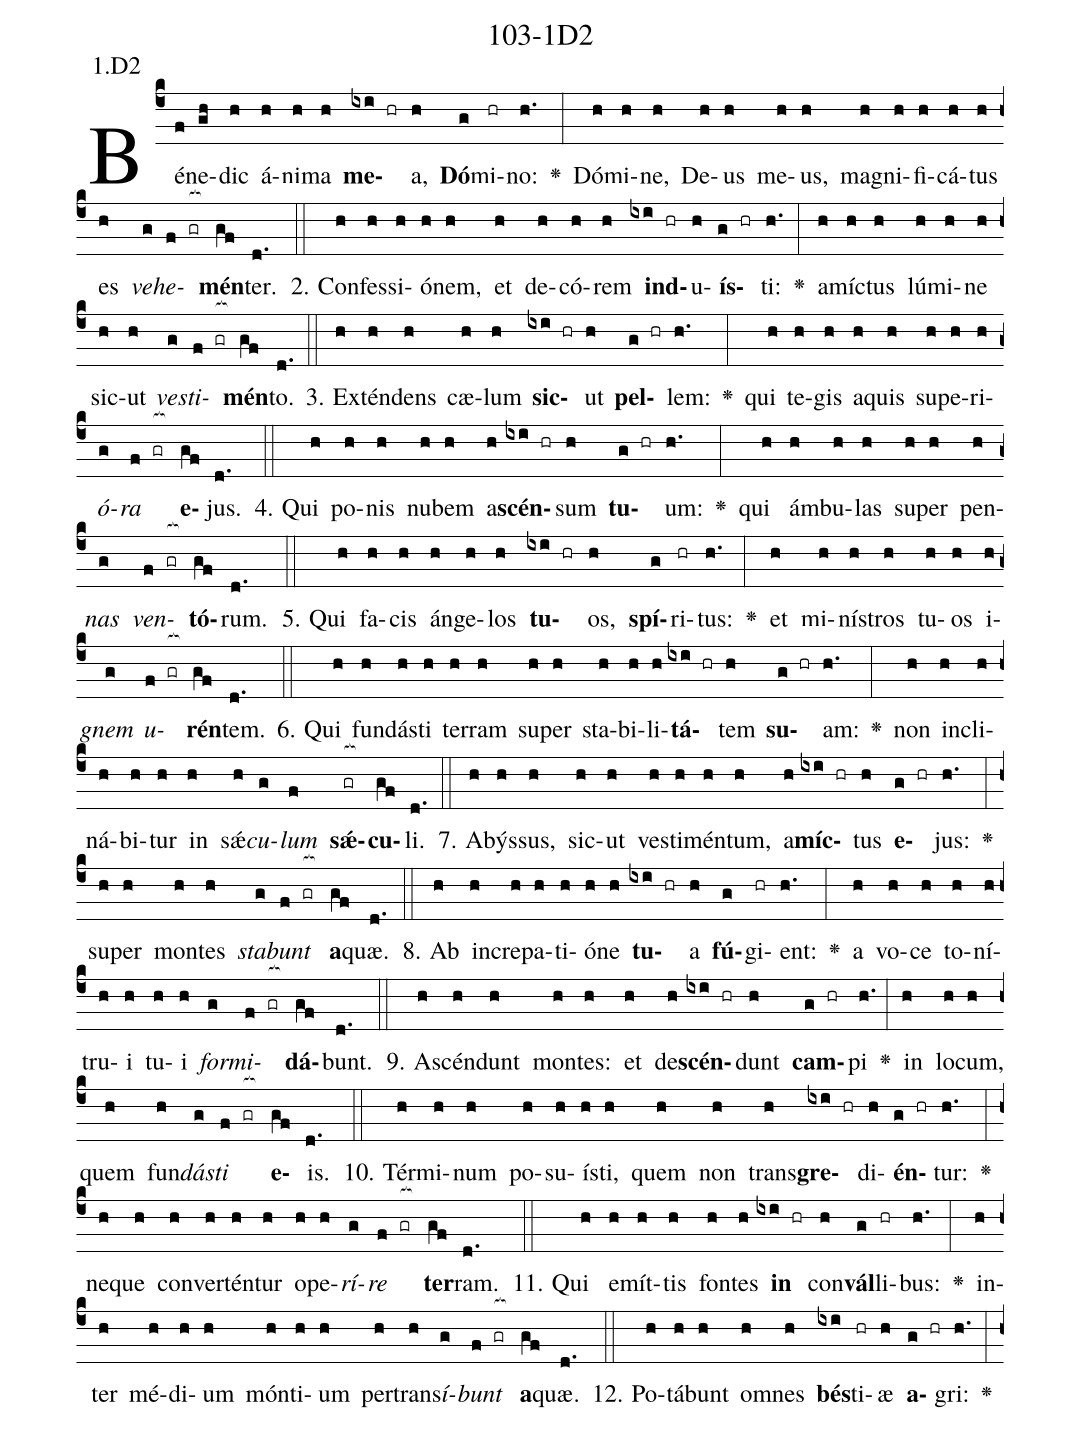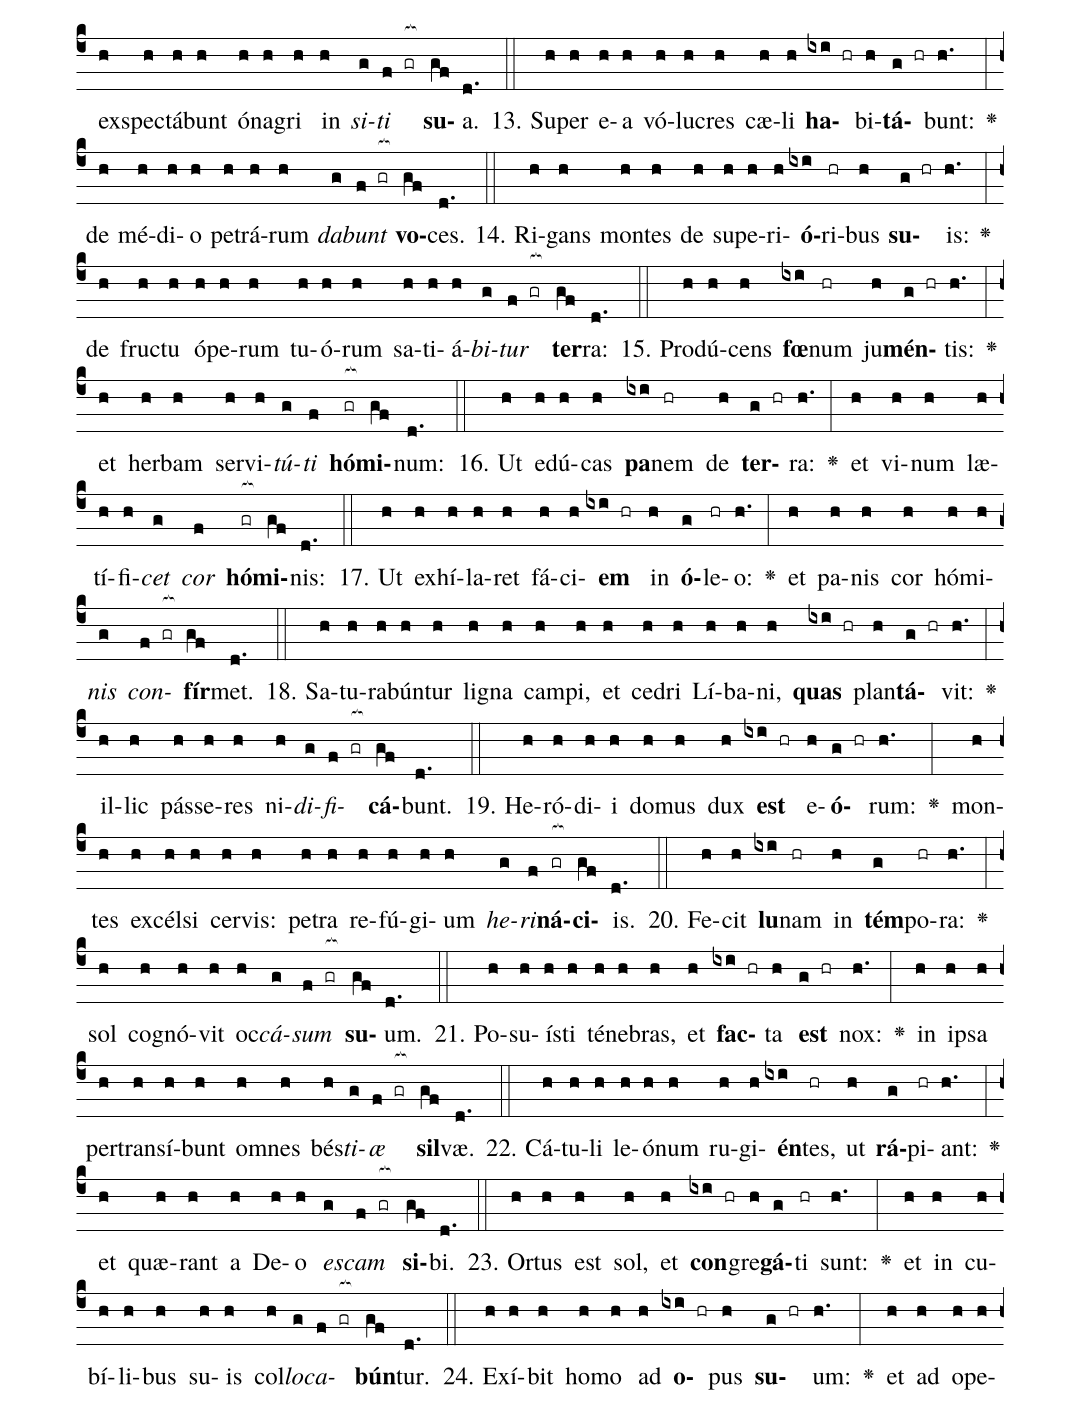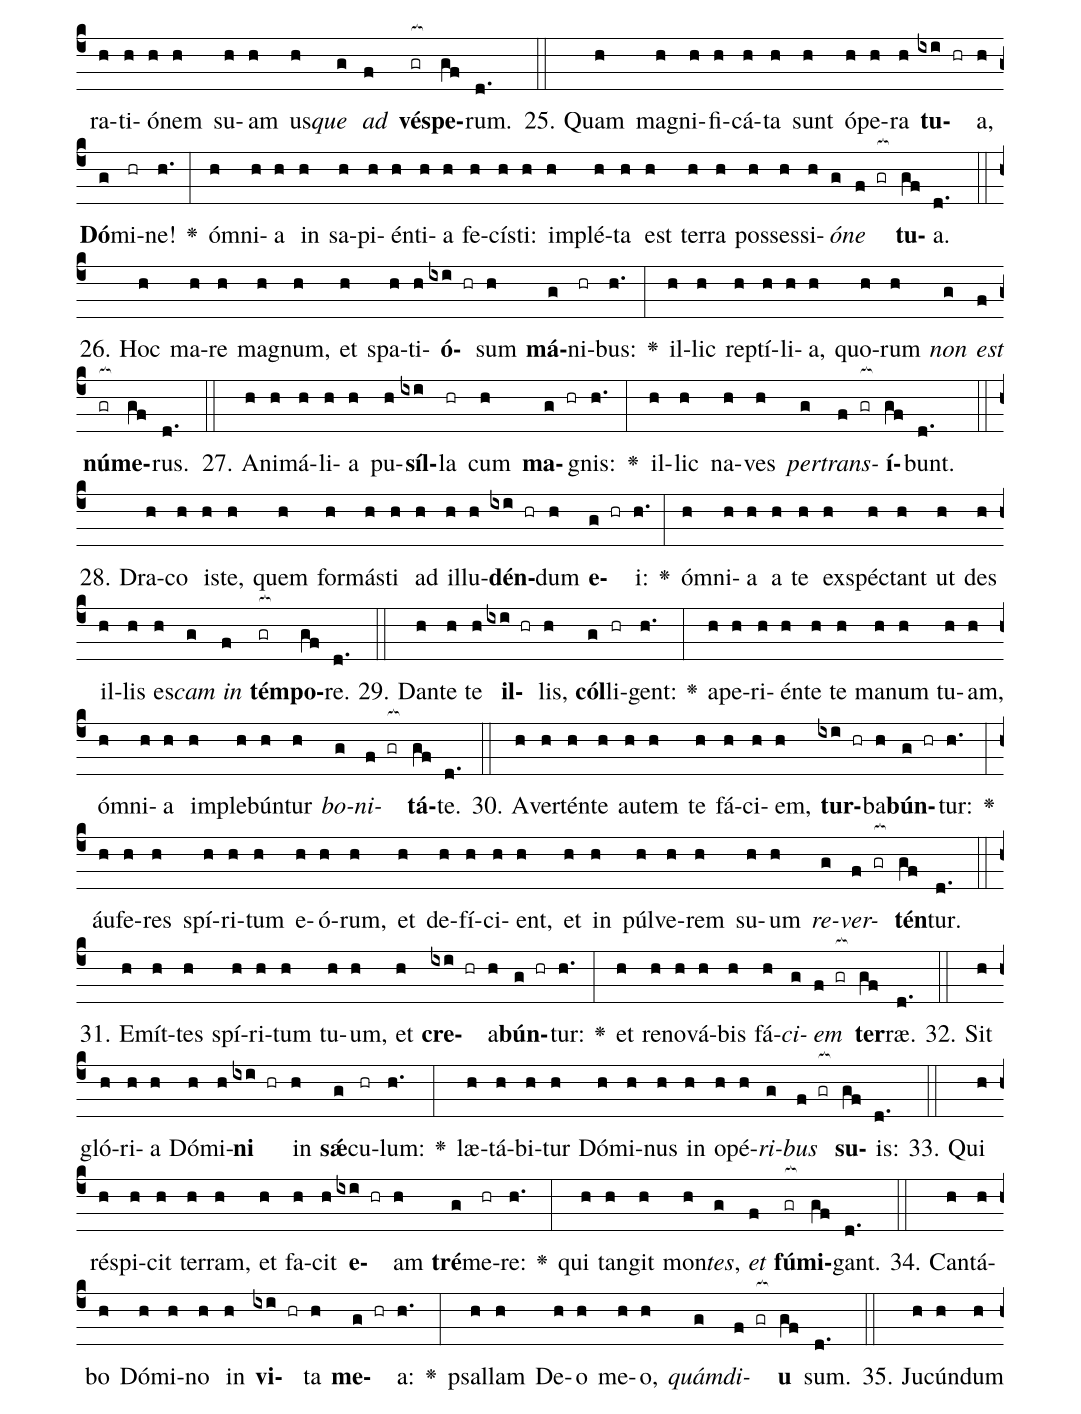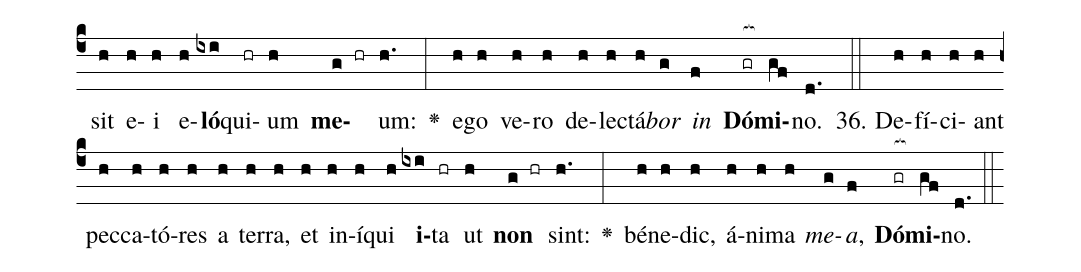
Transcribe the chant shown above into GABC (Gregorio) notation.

name: 103-1D2;
annotation: 1.D2;
%%
(c4)Bé(f)ne(gh)dic(h) á(h)ni(h)ma(h) <b>me</b>(ixi hr)a,(h) <b>Dó</b>(g)mi(hr)no:(h.) <v>\greheightstar</v>(:) Dó(h)mi(h)ne,(h) De(h)us(h) me(h)us,(h) ma(h)gni(h)fi(h)cá(h)tus(h) es(h) <i>ve</i>(g)<i>he</i>(f gr[ocb:1{])<b>mén</b>(gf[ocb:0}])ter.(d.) (::)
2. Con(h)fes(h)si(h)ó(h)nem,(h) et(h) de(h)có(h)rem(h) <b>ind</b>(ixi hr)u(h)<b>ís</b>(g hr)ti:(h.) <v>\greheightstar</v>(:) a(h)míc(h)tus(h) lú(h)mi(h)ne(h) sic(h)ut(h) <i>ves</i>(g)<i>ti</i>(f gr[ocb:1{])<b>mén</b>(gf[ocb:0}])to.(d.) (::)
3. Ex(h)tén(h)dens(h) cæ(h)lum(h) <b>sic</b>(ixi hr)ut(h) <b>pel</b>(g hr)lem:(h.) <v>\greheightstar</v>(:) qui(h) te(h)gis(h) a(h)quis(h) su(h)pe(h)ri(h)<i>ó</i>(g)<i>ra</i>(f gr[ocb:1{]) <b>e</b>(gf[ocb:0}])jus.(d.) (::)
4. Qui(h) po(h)nis(h) nu(h)bem(h) a(h)<b>scén</b>(ixi hr)sum(h) <b>tu</b>(g hr)um:(h.) <v>\greheightstar</v>(:) qui(h) ám(h)bu(h)las(h) su(h)per(h) pen(h)<i>nas</i>(g) <i>ven</i>(f gr[ocb:1{])<b>tó</b>(gf[ocb:0}])rum.(d.) (::)
5. Qui(h) fa(h)cis(h) án(h)ge(h)los(h) <b>tu</b>(ixi hr)os,(h) <b>spí</b>(g)ri(hr)tus:(h.) <v>\greheightstar</v>(:) et(h) mi(h)nís(h)tros(h) tu(h)os(h) i(h)<i>gnem</i>(g) <i>u</i>(f gr[ocb:1{])<b>rén</b>(gf[ocb:0}])tem.(d.) (::)
6. Qui(h) fun(h)dás(h)ti(h) ter(h)ram(h) su(h)per(h) sta(h)bi(h)li(h)<b>tá</b>(ixi hr)tem(h) <b>su</b>(g hr)am:(h.) <v>\greheightstar</v>(:) non(h) in(h)cli(h)ná(h)bi(h)tur(h) in(h) sǽ(h)<i>cu</i>(g)<i>lum</i>(f) <b>sǽ</b>(gr[ocb:1{])<b>cu</b>(gf[ocb:0}])li.(d.) (::)
7. A(h)býs(h)sus,(h) sic(h)ut(h) ves(h)ti(h)mén(h)tum,(h) a(h)<b>míc</b>(ixi hr)tus(h) <b>e</b>(g hr)jus:(h.) <v>\greheightstar</v>(:) su(h)per(h) mon(h)tes(h) <i>sta</i>(g)<i>bunt</i>(f gr[ocb:1{]) <b>a</b>(gf[ocb:0}])quæ.(d.) (::)
8. Ab(h) in(h)cre(h)pa(h)ti(h)ó(h)ne(h) <b>tu</b>(ixi hr)a(h) <b>fú</b>(g)gi(hr)ent:(h.) <v>\greheightstar</v>(:) a(h) vo(h)ce(h) to(h)ní(h)tru(h)i(h) tu(h)i(h) <i>for</i>(g)<i>mi</i>(f gr[ocb:1{])<b>dá</b>(gf[ocb:0}])bunt.(d.) (::)
9. A(h)scén(h)dunt(h) mon(h)tes:(h) et(h) de(h)<b>scén</b>(ixi hr)dunt(h) <b>cam</b>(g hr)pi(h.) <v>\greheightstar</v>(:) in(h) lo(h)cum,(h) quem(h) fun(h)<i>dás</i>(g)<i>ti</i>(f gr[ocb:1{]) <b>e</b>(gf[ocb:0}])is.(d.) (::)
10. Tér(h)mi(h)num(h) po(h)su(h)ís(h)ti,(h) quem(h) non(h) trans(h)<b>gre</b>(ixi hr)di(h)<b>én</b>(g hr)tur:(h.) <v>\greheightstar</v>(:) ne(h)que(h) con(h)ver(h)tén(h)tur(h) o(h)pe(h)<i>rí</i>(g)<i>re</i>(f gr[ocb:1{]) <b>ter</b>(gf[ocb:0}])ram.(d.) (::)
11. Qui(h) e(h)mít(h)tis(h) fon(h)tes(h) <b>in</b>(ixi hr) con(h)<b>vál</b>(g)li(hr)bus:(h.) <v>\greheightstar</v>(:) in(h)ter(h) mé(h)di(h)um(h) món(h)ti(h)um(h) per(h)trans(h)<i>í</i>(g)<i>bunt</i>(f gr[ocb:1{]) <b>a</b>(gf[ocb:0}])quæ.(d.) (::)
12. Po(h)tá(h)bunt(h) om(h)nes(h) <b>bés</b>(ixi)ti(hr)æ(h) <b>a</b>(g hr)gri:(h.) <v>\greheightstar</v>(:) ex(h)spec(h)tá(h)bunt(h) ó(h)na(h)gri(h) in(h) <i>si</i>(g)<i>ti</i>(f gr[ocb:1{]) <b>su</b>(gf[ocb:0}])a.(d.) (::)
13. Su(h)per(h) e(h)a(h) vó(h)lu(h)cres(h) cæ(h)li(h) <b>ha</b>(ixi hr)bi(h)<b>tá</b>(g hr)bunt:(h.) <v>\greheightstar</v>(:) de(h) mé(h)di(h)o(h) pe(h)trá(h)rum(h) <i>da</i>(g)<i>bunt</i>(f gr[ocb:1{]) <b>vo</b>(gf[ocb:0}])ces.(d.) (::)
14. Ri(h)gans(h) mon(h)tes(h) de(h) su(h)pe(h)ri(h)<b>ó</b>(ixi)ri(hr)bus(h) <b>su</b>(g hr)is:(h.) <v>\greheightstar</v>(:) de(h) fruc(h)tu(h) ó(h)pe(h)rum(h) tu(h)ó(h)rum(h) sa(h)ti(h)á(h)<i>bi</i>(g)<i>tur</i>(f gr[ocb:1{]) <b>ter</b>(gf[ocb:0}])ra:(d.) (::)
15. Pro(h)dú(h)cens(h) <b>fœ</b>(ixi)num(hr) ju(h)<b>mén</b>(g hr)tis:(h.) <v>\greheightstar</v>(:) et(h) her(h)bam(h) ser(h)vi(h)<i>tú</i>(g)<i>ti</i>(f) <b>hó</b>(gr[ocb:1{])<b>mi</b>(gf[ocb:0}])num:(d.) (::)
16. Ut(h) e(h)dú(h)cas(h) <b>pa</b>(ixi)nem(hr) de(h) <b>ter</b>(g hr)ra:(h.) <v>\greheightstar</v>(:) et(h) vi(h)num(h) læ(h)tí(h)fi(h)<i>cet</i>(g) <i>cor</i>(f) <b>hó</b>(gr[ocb:1{])<b>mi</b>(gf[ocb:0}])nis:(d.) (::)
17. Ut(h) ex(h)hí(h)la(h)ret(h) fá(h)ci(h)<b>em</b>(ixi hr) in(h) <b>ó</b>(g)le(hr)o:(h.) <v>\greheightstar</v>(:) et(h) pa(h)nis(h) cor(h) hó(h)mi(h)<i>nis</i>(g) <i>con</i>(f gr[ocb:1{])<b>fír</b>(gf[ocb:0}])met.(d.) (::)
18. Sa(h)tu(h)ra(h)bún(h)tur(h) li(h)gna(h) cam(h)pi,(h) et(h) ce(h)dri(h) Lí(h)ba(h)ni,(h) <b>quas</b>(ixi hr) plan(h)<b>tá</b>(g hr)vit:(h.) <v>\greheightstar</v>(:) il(h)lic(h) pás(h)se(h)res(h) ni(h)<i>di</i>(g)<i>fi</i>(f gr[ocb:1{])<b>cá</b>(gf[ocb:0}])bunt.(d.) (::)
19. He(h)ró(h)di(h)i(h) do(h)mus(h) dux(h) <b>est</b>(ixi hr) e(h)<b>ó</b>(g hr)rum:(h.) <v>\greheightstar</v>(:) mon(h)tes(h) ex(h)cél(h)si(h) cer(h)vis:(h) pe(h)tra(h) re(h)fú(h)gi(h)um(h) <i>he</i>(g)<i>ri</i>(f)<b>ná</b>(gr[ocb:1{])<b>ci</b>(gf[ocb:0}])is.(d.) (::)
20. Fe(h)cit(h) <b>lu</b>(ixi)nam(hr) in(h) <b>tém</b>(g)po(hr)ra:(h.) <v>\greheightstar</v>(:) sol(h) co(h)gnó(h)vit(h) oc(h)<i>cá</i>(g)<i>sum</i>(f gr[ocb:1{]) <b>su</b>(gf[ocb:0}])um.(d.) (::)
21. Po(h)su(h)ís(h)ti(h) té(h)ne(h)bras,(h) et(h) <b>fac</b>(ixi hr)ta(h) <b>est</b>(g hr) nox:(h.) <v>\greheightstar</v>(:) in(h) ip(h)sa(h) per(h)trans(h)í(h)bunt(h) om(h)nes(h) bés(h)<i>ti</i>(g)<i>æ</i>(f gr[ocb:1{]) <b>sil</b>(gf[ocb:0}])væ.(d.) (::)
22. Cá(h)tu(h)li(h) le(h)ó(h)num(h) ru(h)gi(h)<b>én</b>(ixi)tes,(hr) ut(h) <b>rá</b>(g)pi(hr)ant:(h.) <v>\greheightstar</v>(:) et(h) quæ(h)rant(h) a(h) De(h)o(h) <i>es</i>(g)<i>cam</i>(f gr[ocb:1{]) <b>si</b>(gf[ocb:0}])bi.(d.) (::)
23. Or(h)tus(h) est(h) sol,(h) et(h) <b>con</b>(ixi hr)gre(h)<b>gá</b>(g)ti(hr) sunt:(h.) <v>\greheightstar</v>(:) et(h) in(h) cu(h)bí(h)li(h)bus(h) su(h)is(h) col(h)<i>lo</i>(g)<i>ca</i>(f gr[ocb:1{])<b>bún</b>(gf[ocb:0}])tur.(d.) (::)
24. Ex(h)í(h)bit(h) ho(h)mo(h) ad(h) <b>o</b>(ixi hr)pus(h) <b>su</b>(g hr)um:(h.) <v>\greheightstar</v>(:) et(h) ad(h) o(h)pe(h)ra(h)ti(h)ó(h)nem(h) su(h)am(h) us(h)<i>que</i>(g) <i>ad</i>(f) <b>vés</b>(gr[ocb:1{])<b>pe</b>(gf[ocb:0}])rum.(d.) (::)
25. Quam(h) ma(h)gni(h)fi(h)cá(h)ta(h) sunt(h) ó(h)pe(h)ra(h) <b>tu</b>(ixi hr)a,(h) <b>Dó</b>(g)mi(hr)ne!(h.) <v>\greheightstar</v>(:) óm(h)ni(h)a(h) in(h) sa(h)pi(h)én(h)ti(h)a(h) fe(h)cís(h)ti:(h) im(h)plé(h)ta(h) est(h) ter(h)ra(h) pos(h)ses(h)si(h)<i>ó</i>(g)<i>ne</i>(f gr[ocb:1{]) <b>tu</b>(gf[ocb:0}])a.(d.) (::)
26. Hoc(h) ma(h)re(h) ma(h)gnum,(h) et(h) spa(h)ti(h)<b>ó</b>(ixi hr)sum(h) <b>má</b>(g)ni(hr)bus:(h.) <v>\greheightstar</v>(:) il(h)lic(h) rep(h)tí(h)li(h)a,(h) quo(h)rum(h) <i>non</i>(g) <i>est</i>(f) <b>nú</b>(gr[ocb:1{])<b>me</b>(gf[ocb:0}])rus.(d.) (::)
27. A(h)ni(h)má(h)li(h)a(h) pu(h)<b>síl</b>(ixi)la(hr) cum(h) <b>ma</b>(g hr)gnis:(h.) <v>\greheightstar</v>(:) il(h)lic(h) na(h)ves(h) <i>per</i>(g)<i>trans</i>(f gr[ocb:1{])<b>í</b>(gf[ocb:0}])bunt.(d.) (::)
28. Dra(h)co(h) is(h)te,(h) quem(h) for(h)más(h)ti(h) ad(h) il(h)lu(h)<b>dén</b>(ixi hr)dum(h) <b>e</b>(g hr)i:(h.) <v>\greheightstar</v>(:) óm(h)ni(h)a(h) a(h) te(h) ex(h)spéc(h)tant(h) ut(h) des(h) il(h)lis(h) es(h)<i>cam</i>(g) <i>in</i>(f) <b>tém</b>(gr[ocb:1{])<b>po</b>(gf[ocb:0}])re.(d.) (::)
29. Dan(h)te(h) te(h) <b>il</b>(ixi hr)lis,(h) <b>cól</b>(g)li(hr)gent:(h.) <v>\greheightstar</v>(:) a(h)pe(h)ri(h)én(h)te(h) te(h) ma(h)num(h) tu(h)am,(h) óm(h)ni(h)a(h) im(h)ple(h)bún(h)tur(h) <i>bo</i>(g)<i>ni</i>(f gr[ocb:1{])<b>tá</b>(gf[ocb:0}])te.(d.) (::)
30. A(h)ver(h)tén(h)te(h) au(h)tem(h) te(h) fá(h)ci(h)em,(h) <b>tur</b>(ixi hr)ba(h)<b>bún</b>(g hr)tur:(h.) <v>\greheightstar</v>(:) áu(h)fe(h)res(h) spí(h)ri(h)tum(h) e(h)ó(h)rum,(h) et(h) de(h)fí(h)ci(h)ent,(h) et(h) in(h) púl(h)ve(h)rem(h) su(h)um(h) <i>re</i>(g)<i>ver</i>(f gr[ocb:1{])<b>tén</b>(gf[ocb:0}])tur.(d.) (::)
31. E(h)mít(h)tes(h) spí(h)ri(h)tum(h) tu(h)um,(h) et(h) <b>cre</b>(ixi hr)a(h)<b>bún</b>(g hr)tur:(h.) <v>\greheightstar</v>(:) et(h) re(h)no(h)vá(h)bis(h) fá(h)<i>ci</i>(g)<i>em</i>(f gr[ocb:1{]) <b>ter</b>(gf[ocb:0}])ræ.(d.) (::)
32. Sit(h) gló(h)ri(h)a(h) Dó(h)mi(h)<b>ni</b>(ixi hr) in(h) <b>sǽ</b>(g)cu(hr)lum:(h.) <v>\greheightstar</v>(:) læ(h)tá(h)bi(h)tur(h) Dó(h)mi(h)nus(h) in(h) o(h)pé(h)<i>ri</i>(g)<i>bus</i>(f gr[ocb:1{]) <b>su</b>(gf[ocb:0}])is:(d.) (::)
33. Qui(h) ré(h)spi(h)cit(h) ter(h)ram,(h) et(h) fa(h)cit(h) <b>e</b>(ixi hr)am(h) <b>tré</b>(g)me(hr)re:(h.) <v>\greheightstar</v>(:) qui(h) tan(h)git(h) mon(h)<i>tes</i>,(g) <i>et</i>(f) <b>fú</b>(gr[ocb:1{])<b>mi</b>(gf[ocb:0}])gant.(d.) (::)
34. Can(h)tá(h)bo(h) Dó(h)mi(h)no(h) in(h) <b>vi</b>(ixi hr)ta(h) <b>me</b>(g hr)a:(h.) <v>\greheightstar</v>(:) psal(h)lam(h) De(h)o(h) me(h)o,(h) <i>quám</i>(g)<i>di</i>(f gr[ocb:1{])<b>u</b>(gf[ocb:0}]) sum.(d.) (::)
35. Ju(h)cún(h)dum(h) sit(h) e(h)i(h) e(h)<b>ló</b>(ixi)qui(hr)um(h) <b>me</b>(g hr)um:(h.) <v>\greheightstar</v>(:) e(h)go(h) ve(h)ro(h) de(h)lec(h)tá(h)<i>bor</i>(g) <i>in</i>(f) <b>Dó</b>(gr[ocb:1{])<b>mi</b>(gf[ocb:0}])no.(d.) (::)
36. De(h)fí(h)ci(h)ant(h) pec(h)ca(h)tó(h)res(h) a(h) ter(h)ra,(h) et(h) in(h)í(h)qui(h) <b>i</b>(ixi)ta(hr) ut(h) <b>non</b>(g hr) sint:(h.) <v>\greheightstar</v>(:) bé(h)ne(h)dic,(h) á(h)ni(h)ma(h) <i>me</i>(g)<i>a</i>,(f) <b>Dó</b>(gr[ocb:1{])<b>mi</b>(gf[ocb:0}])no.(d.) (::)
